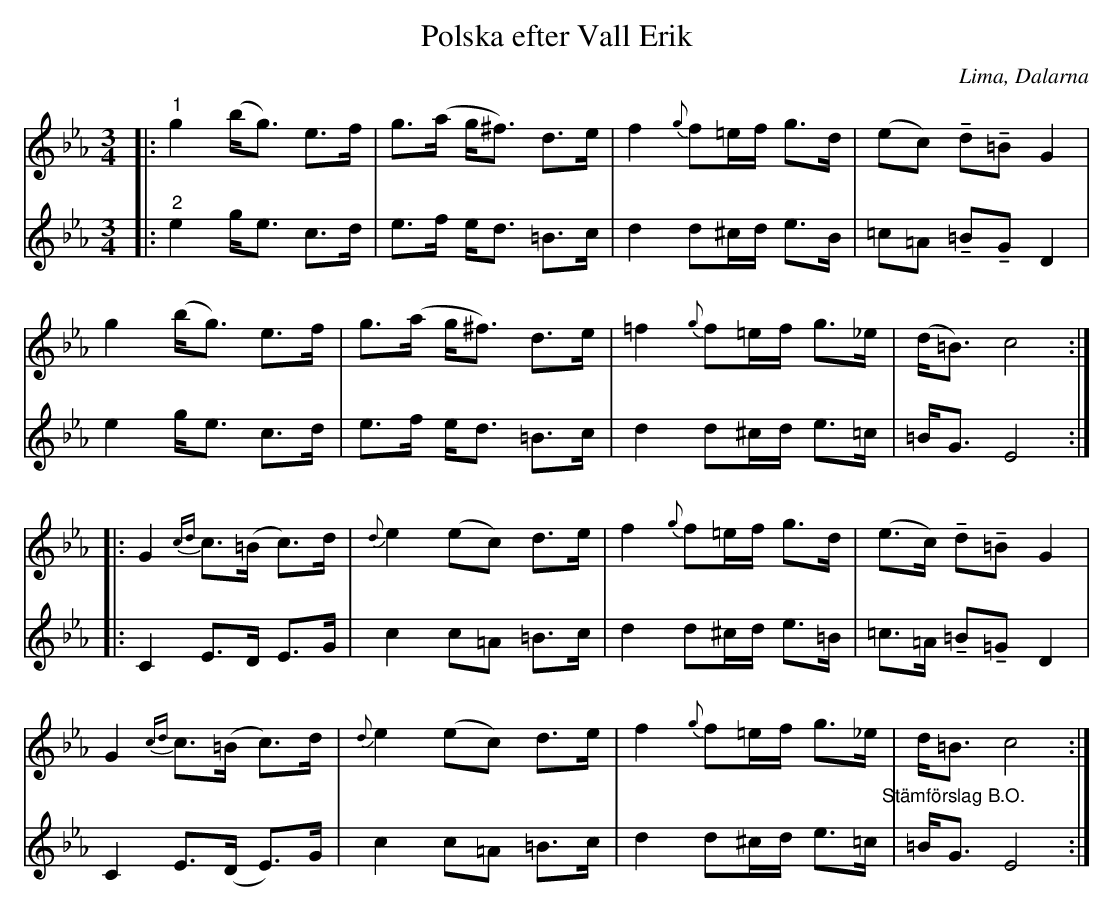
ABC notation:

X:1
T:Polska efter Vall Erik
O:Lima, Dalarna
L:1/8
M:3/4
U:t=tenuto
K:Cm
V:1
|:"^1" g2 (b<g) e>f | g>(a g<^f) d>e | f2{g} f=e/f/ g>d | (ec) tdt=B G2 |
g2 (b<g) e>f | g>(a g<^f) d>e | =f2{g} f=e/f/ g>_e | (d<=B) c4 ::
G2{cd} c>(=B c>)d | {d} e2 (ec) d>e | f2{g} f=e/f/ g>d | (e>c) tdt=B G2 |
G2{cd} c>(=B c>)d | {d} e2 (ec) d>e | f2{g} f=e/f/ g>_e | d<=B c4 :|
V:2
|:"^2" e2 g<e c>d | e>f e<d =B>c | d2 d^c/d/ e>B | =c=A t=BtG D2 |
e2 g<e c>d | e>f e<d =B>c | d2 d^c/d/ e>=c | =B<G E4 ::
C2 E>D E>G | c2 c=A =B>c | d2 d^c/d/ e>=B | =c>=A t=Bt=G D2 |
C2 E>(D E>)G | c2 c=A =B>c | d2 d^c/d/ e>=c"^Stämförslag B.O." | =B<G E4 :|
